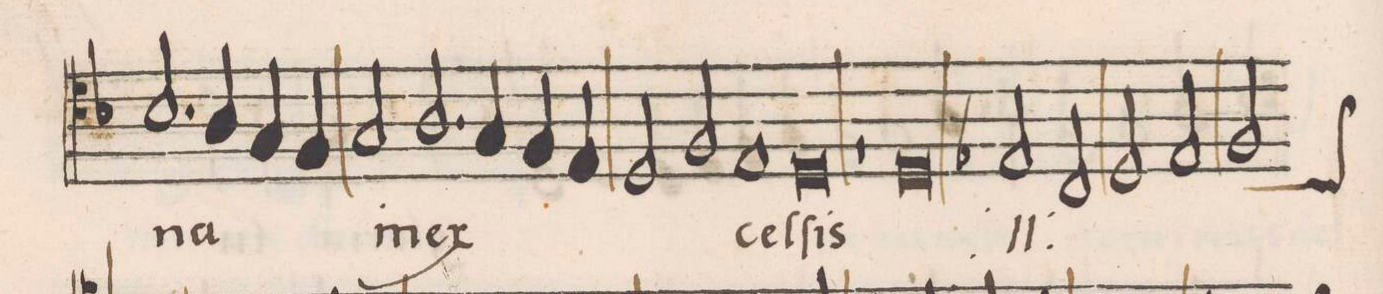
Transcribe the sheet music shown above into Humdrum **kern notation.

**kern	**text	**text
*I"BASSVS	*	*
*clefC4	*	*
*k[b-]	*	*
*met(C|)	*	*
*M2/1	*	*
2.B-/	-na	.
4A/	.	.
4G/	.	.
4F/	.	.
=74	=74	=74
2G/	in	.
2.A/	ex-	.
4G/	.	.
4F/	.	.
4E/	.	.
=75	=75	=75
2D/	.	.
2F/	.	.
1E	-cel-	.
=76-	=76-	=76-
0D	-ſis	.
=77-	=77-	=77-
1r	.	.
*	*ij	*
0D	o-	.
=78-	=78-	=78-
2E-X/	-ſan-	.
2C/	-na	.
=79	=79	=79
2D/	in	.
2E/	ex-	.
2F/	-cel-	.
*clefC5	*	*
*custos:BB-	*	*
*-	*-	*-
